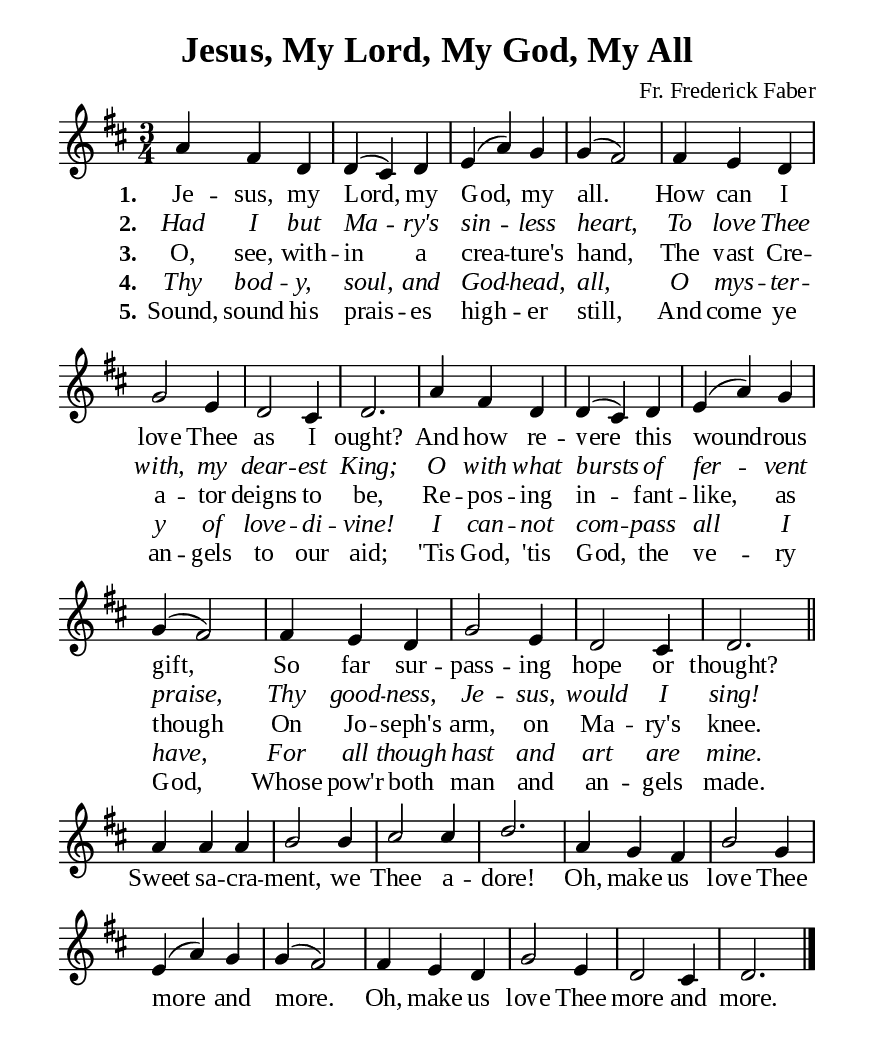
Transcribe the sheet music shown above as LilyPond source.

\version "2.18.2"

\header {
  title = "Jesus, My Lord, My God, My All"
  composer = "Fr. Frederick Faber"
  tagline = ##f
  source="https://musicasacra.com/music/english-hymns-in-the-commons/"
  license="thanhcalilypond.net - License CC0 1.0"
}

globalSettings = {
  \set Score.barNumberVisibility = #all-bar-numbers-visible
  \key d \major
  \time 3/4
  \override Score.BarNumber.break-visibility = ##(#f #f #f)
}

\paper {
  #(set-paper-size "a5")
  top-margin = 10\mm
  bottom-margin = 10\mm
  left-margin = 10\mm
  right-margin = 10\mm
  indent = #0
  #(define fonts
	 (make-pango-font-tree "Liberation Serif"
	 		       "Liberation Serif"
			       "Liberation Serif"
			       (/ 20 20)))
  system-system-spacing = #'((basic-distance . 3) (padding . 3))
}

printItalic = \with {
  \override LyricText.font-shape = #'italic
}

% Verse music
musicVerseSoprano = \relative c'' {
  %{	01	%} a4 fis d |
  %{	02	%} d (cis) d |
  %{	03	%} e (a) g |
  %{	04	%} g (fis2) |
  %{	05	%} fis4 e d |
  %{	06	%} g2 e4 |
  %{	07	%} d2 cis4 |
  %{	08	%} d2. |
  %{	09	%} a'4 fis d |
  %{	10	%} d (cis) d |
  %{	11	%} e (a) g |
  %{	12	%} g (fis2) |
  %{	13	%} fis4 e d |
  %{	14	%} g2 e4 |
  %{	15	%} d2 cis4 |
  %{	16	%} d2. \bar "||"
}

% Chorus music
musicChorusSoprano = \relative c'' {
  \set Score.currentBarNumber = #17
  %{	17	%} a4 a a |
  %{	18	%} b2 b4 |
  %{	19	%} cis2 cis4 |
  %{	20	%} d2. |
  %{	21	%} a4 g fis |
  %{	22	%} b2 g4 |
  %{	23	%} e (a) g |
  %{	24	%} g (fis2) |
  %{	25	%} fis4 e d |
  %{	26	%} g2 e4 |
  %{	27	%} d2 cis4 |
  %{	28	%} d2. \bar "|."
}

% Verse lyrics
lyricVerseOne = \lyricmode {
  \set stanza = #"1."
  Je -- sus, my Lord, my God, my all.
  How can I love Thee as I ought?
  And how re -- vere this wound -- rous gift,
  So far sur -- pass -- ing hope or thought?
}

lyricVerseTwo = \lyricmode {
  \set stanza = #"2."
  Had I but Ma -- ry's sin -- less heart,
  To love Thee with, my dear -- est King;
  O with what bursts of fer -- vent praise,
  Thy good -- ness, Je -- sus, would I sing!
}

lyricVerseThree = \lyricmode {
  \set stanza = #"3."
  O, see, with -- in a crea -- ture's hand,
  The vast Cre -- a -- tor deigns to be,
  Re -- pos -- ing in -- fant -- like, as though
  On Jo -- seph's arm, on Ma -- ry's knee.
}

lyricVerseFour = \lyricmode {
  \set stanza = #"4."
  Thy bod -- y, soul, and God -- head, all,
  O mys -- ter -- y of love -- di -- vine!
  I can -- not com -- pass all I have,
  For all though hast and art are mine.
}

lyricVerseFive = \lyricmode {
  \set stanza = #"5."
  Sound, sound his prais -- es high -- er still,
  And come ye an -- gels to our aid;
  'Tis God, 'tis God, the ve -- ry God,
  Whose pow'r both man and an -- gels made.
}

% Chorus lyrics
lyricChorus = \lyricmode {
  Sweet sa -- cra -- ment, we Thee a -- dore!
  Oh, make us love Thee more and more.
  Oh, make us love Thee more and more.
}

% Layout
\score {
    \new ChoirStaff <<
      \new Staff <<
        \clef "treble"
        \new Voice = "soprano" {
          \voiceOne \globalSettings \stemUp \slurUp \musicVerseSoprano
        }
      >>
      \new Lyrics \lyricsto soprano \lyricVerseOne
      \new Lyrics \printItalic \lyricsto soprano \lyricVerseTwo
      \new Lyrics \lyricsto soprano \lyricVerseThree
      \new Lyrics \printItalic \lyricsto soprano \lyricVerseFour
      \new Lyrics \lyricsto soprano \lyricVerseFive
    >>
}

\score {
    \new ChoirStaff <<
      \new Staff <<
        \clef "treble"
        \override Staff.TimeSignature #'stencil = ##f
        \new Voice = "soprano" {
          \globalSettings \stemUp \slurUp \musicChorusSoprano
        }
      >>
      \new Lyrics \lyricsto soprano \lyricChorus
    >>
}
